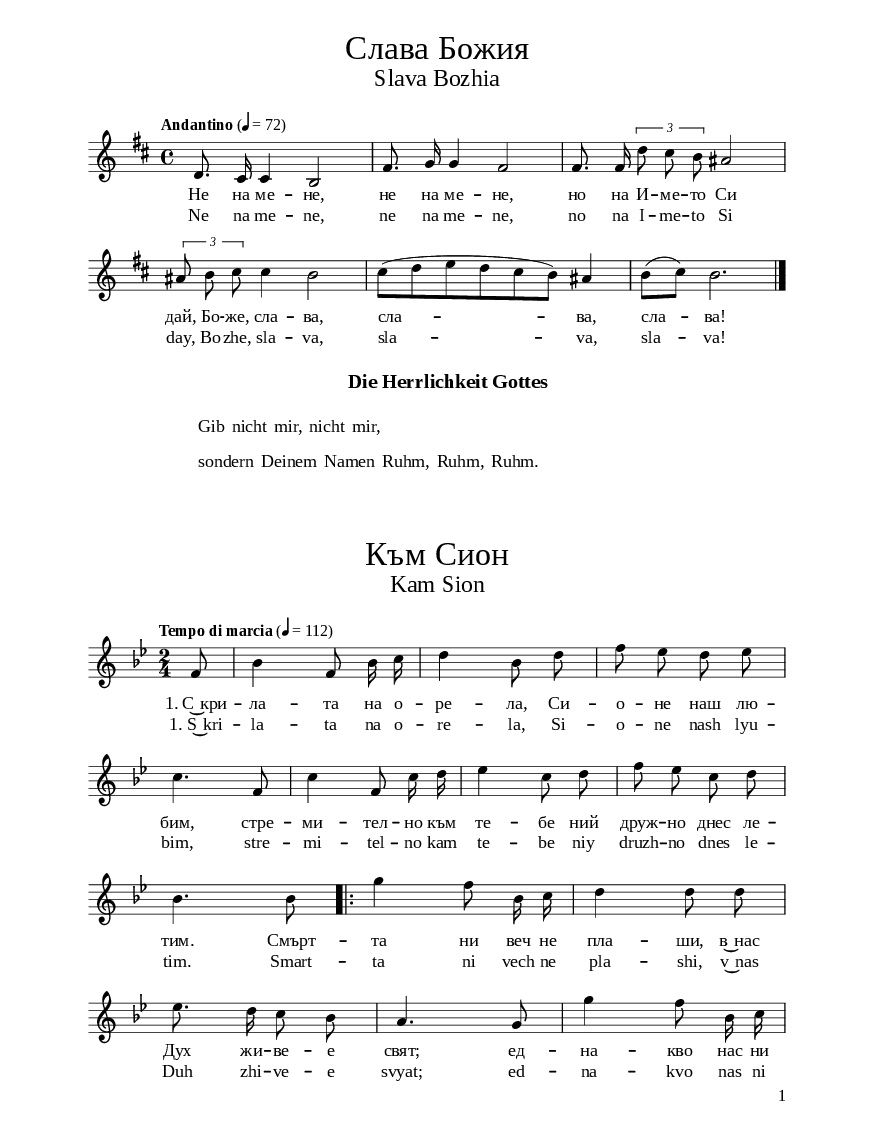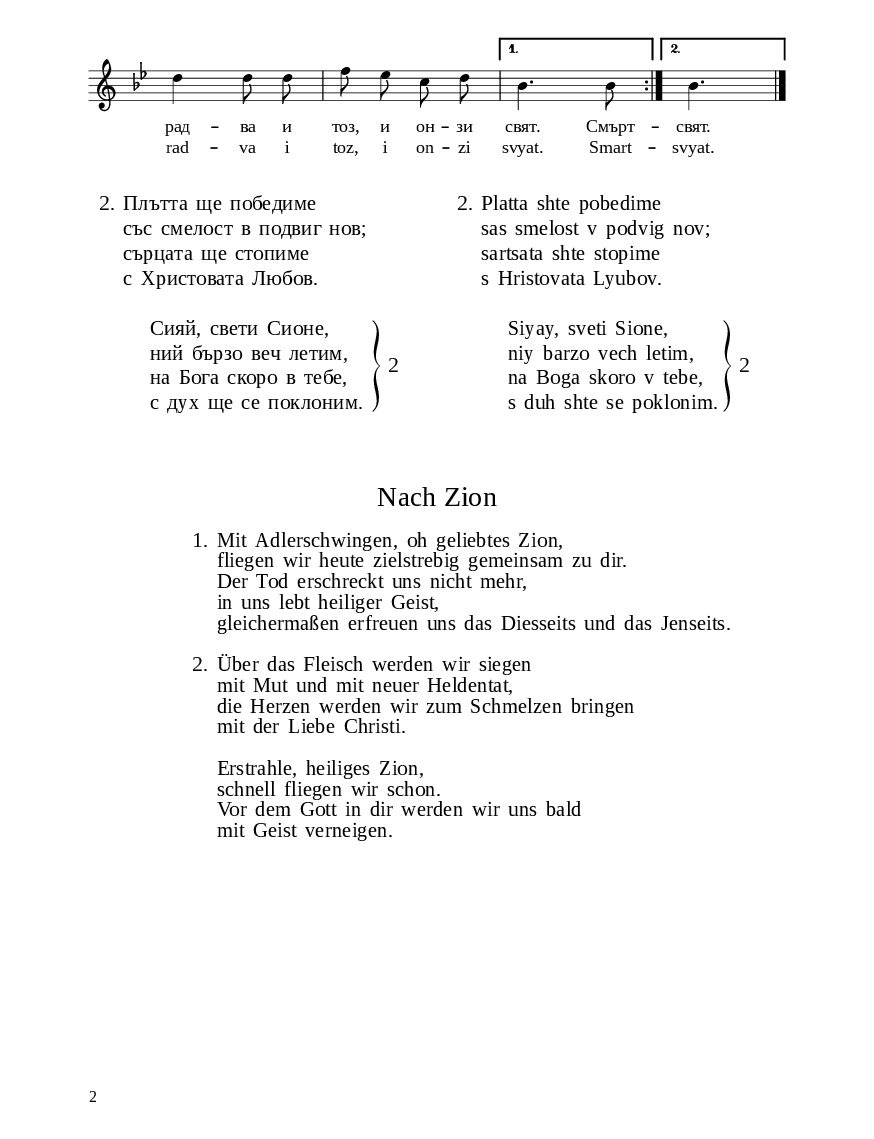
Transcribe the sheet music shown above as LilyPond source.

\version "2.24.0"

% include paper part and global functions
\include "include/globals.ily"
"rightBraces054" = \markup {
  \column {
    % repeat braces
    \translate #'(0 . -15 )
    \right-brace #44
  }
  \column {
    % repeat numbers
    \translate #'(0 . -15.6 )
    2
  }
}


\bookpart {
  \label #'ref053
  \tocItem \markup "Слава Божия – Slava Bozhia"
  \include "include/bookpart-paper.ily"
  \score {
    \include "include/score-layout.ily"

    \new Voice \absolute  {
      \clef treble
      \key d \major
      \time 4/4
      \tempoFunc "Andantino" 4 "72"
      \autoBeamOff

      d'8. cis'16 cis'4 b2 | fis'8. g'16 g'4 fis'2 | fis'8. fis'16 \tupletUp \tuplet 3/2 {  d''8 cis'' b'8 } ais'2 | \break
      \times 2/3  { ais'8 b' cis''8 } cis''4 b'2 | cis''8 [( d'' e'' d'' cis'' b' )] ais'4 | b'8 [( cis'' )] b'2. \bar "|."
    }

    \addlyrics {
      Не на ме -- не, не на ме -- не, но на И -- ме -- то Си
      дай, Бо -- же, сла -- ва, сла -- ва, сла -- ва!
    }

    \addlyrics {
      Ne na me -- ne, ne na me -- ne, no na I -- me -- to Si
      day, Bo -- zhe, sla -- va, sla -- va, sla -- va!
    }
    \header {
      title = \titleFunc "Слава Божия" "Slava Bozhia"
    }

    \midi{}

  } % score

  % include foreign translation(s) of the song
  \version "2.18.2"

%\markup {  \vspace #1.9 }

\markup {  \hspace #25   \huge\bold "Die Herrlichkeit Gottes"  }

\markup {
    \hspace #1
    \fontsize #+1 {
      
      \halign #-1.5 {
  
  
  \column {
     \line { " " } 
     
     
     \line { " " Gib nicht mir, nicht mir, }

 \line { " " sondern Deinem Namen Ruhm, Ruhm, Ruhm.}
     
     
     
     
     
     
     
      }
       
    }    
    }
}
%}
   
 
 


 
    
   
    
 
%--------------------------------------------------------------------- 


  \markup \empty-three

   \label #'ref054
  \tocItem \markup "Към Сион – Kam Sion"

  \include "include/bookpart-paper.ily"


  \score {
    \include "include/score-layout.ily"

    \new Voice \absolute  {
      \clef treble
      \key g \minor
      \time 2/4

      \tempoFunc "Tempo di marcia" 4 "112"
      \autoBeamOff
     
      \partial 8
      f'8 |  bes'4 f'8 bes'16 c'' | d''4 bes'8 d'' | f''8 es'' d'' es'' \break |

      c''4. f'8 | c''4 f'8 c''16 d'' | es''4 c''8 d'' | f''8 es'' c'' d'' \break |

      bes'4. bes'8 \repeat volta 2 {
        | g''4 f''8 bes'16 c'' d''4 d''8 d'' \break |

        es''8. d''16 c''8 bes' | a'4. g'8 | g''4 f''8 bes'16 c'' \break |

        d''4 d''8 d'' | f''8 es'' c'' d'' |
      } \alternative {
        { bes'4. bes'8 | }
        {bes'4.   \break }
      } \bar "|."
    }

    \addlyrics {
      "1. С~кри" -- ла -- та на о -- ре -- ла, Си -- о -- не наш лю --
      бим, стре -- ми -- тел -- но към те -- бе ний друж -- но днес ле --
      тим. Смърт -- та ни веч не пла -- ши, в~нас
      Дух жи -- ве -- е свят; ед -- на -- кво нас ни
      рад -- ва и тоз, и он -- зи свят. Смърт -- свят.
    }

    \addlyrics {
      "1. S~kri" -- la -- ta na o -- re -- la, Si -- o -- ne nash lyu --
      bim, stre -- mi -- tel -- no kam te -- be niy druzh -- no dnes le --
      tim. Smart -- ta ni vech ne pla -- shi, v~nas
      Duh zhi -- ve -- e svyat; ed -- na -- kvo nas ni
      rad -- va i toz, i on -- zi svyat. Smart -- svyat.
    }


    \header {
      title = \titleFunc "Към Сион" "Kam Sion"
    }

    \midi{}

  } % score


  \markup \fontsize #bgCoupletFontSize {
    \hspace #1
    \override #`(baseline-skip . ,bgCoupletBaselineSkip)
    \column {
      \line {   2. Плътта ще победиме}

      \line {   "   "със смелост в подвиг нов;}

      \line {   "   "сърцата ще стопиме}

      \line {   "   "с Христовата Любов.}

      \line { " " }

      \line {   "        "Сияй, свети Сионе,}

      \line {   "        "ний бързо веч летим,}

      \line {   "        "на Бога скоро в тебе,}

      \line {   "        "с дух ще се поклоним. }
    } \"rightBraces054"

    \hspace #5
    \override #`(baseline-skip . ,bgCoupletBaselineSkip)
    \column {
      \line {   2. Platta shte pobedime}

      \line {   "   "sas smelost v podvig nov;}

      \line {   "   "sartsata shte stopime}

      \line {   "   "s Hristovata Lyubov.}

      \line { " " }

      \line {   "        "Siyay, sveti Sione,}

      \line {   "        "niy barzo vech letim,}

      \line {   "        "na Boga skoro v tebe,}

      \line {   "        "s duh shte se poklonim. }
    } \"rightBraces054"
  } % markup
  \markup \empty-three

  \version "2.24.0"

\markup \fill-line { \fontsize #deTitleFontSize "Nach Zion" }
\markup \null
\markup \null
\markup \fontsize #deCoupletFontSize {
  \hspace #10
  \override #`(baseline-skip . ,deCoupletBaselineSkip)

  \column {

    \line { 1. Mit Adlerschwingen, oh geliebtes Zion, }

    \line { "   " fliegen wir heute zielstrebig gemeinsam zu dir.}

    \line { "   "Der Tod erschreckt uns nicht mehr, }

    \line { "   "in uns lebt heiliger Geist, }

    \line { "   "gleichermaßen erfreuen uns das Diesseits und das Jenseits.}

    \line { " " }
    \line { 2. Über das Fleisch werden wir siegen}

    \line { "   "mit Mut und mit neuer Heldentat, }

    \line { "   " die Herzen werden wir zum Schmelzen bringen}

    \line { "   " mit der Liebe Christi.}

    \line { " " }
    \line { "   " Erstrahle, heiliges Zion,}

    \line { "   "schnell fliegen wir schon.}

    \line { "   "Vor dem Gott in dir werden wir uns bald }

    \line { "   "mit Geist verneigen.}



  }

}


} % bookpart
